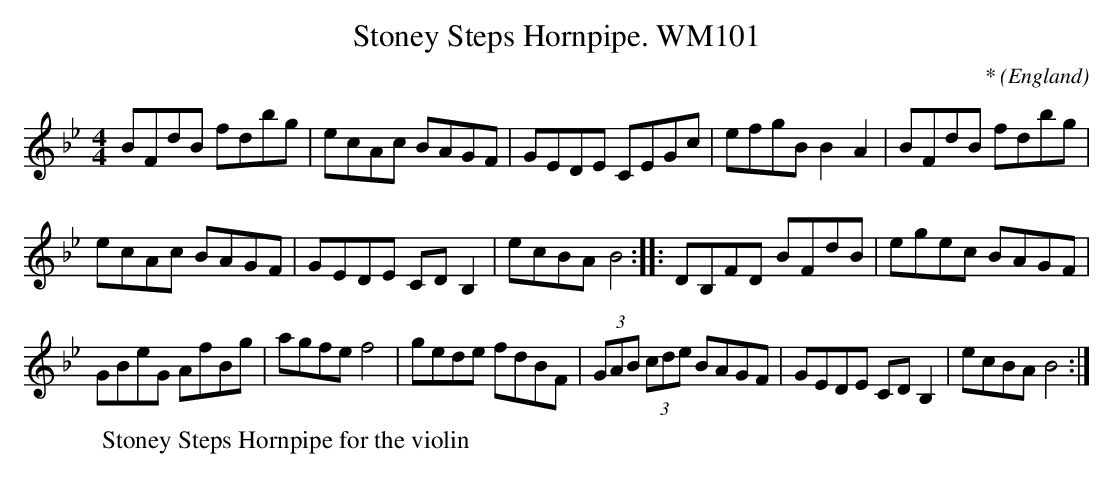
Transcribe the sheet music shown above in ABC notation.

X:1
T:Stoney Steps Hornpipe. WM101
M:4/4
L:1/8
C:*
O:England
W:Stoney Steps Hornpipe for the violin
K:CDor
BFdB fdbg|ecAc BAGF|GEDE CEGc|efgBB2-A2|BFdB fdbg|!ecAc BAGF|GEDE CDB,2|
ecBAB4:|
|:DB,FD BFdB|egec BAGF|!GBeG AfBg|agfef4|gede fdBF|(3GAB (3cde BAGF|GEDE
 CD B,2|ecBAB4:|]
